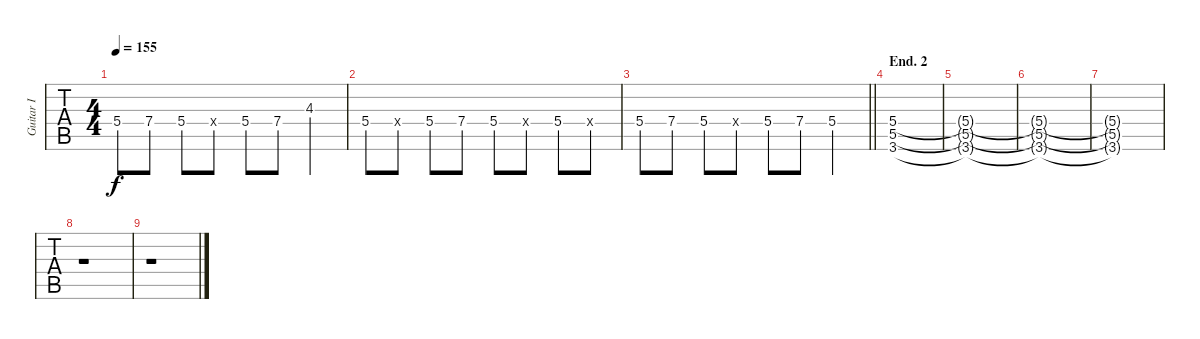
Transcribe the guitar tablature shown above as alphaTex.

\track ("Guitar I" "Guitar I") {instrument distortionguitar}
\staff {tabs}
\tuning (E4 B3 G3 D3 A2 E2) {hide}
\ts (4 4)
\tempo 155
\clef g2
\ks g
5.4.8{dy f} 7.4.8 5.4.8 0.4{x}.8 5.4.8 7.4.8 4.3.4 |
5.4.8 0.4{x}.8 5.4.8 7.4.8 5.4.8 0.4{x}.8 5.4.8 0.4{x}.8 |
\barLineRight lightlight
5.4.8 7.4.8 5.4.8 0.4{x}.8 5.4.8 7.4.8 5.4.4 |
\section ("" "End. 2")
(5.4 5.5 3.6).1 |
(5.4{t} 5.5{t} 3.6{t}).1 |
(5.4{t} 5.5{t} 3.6{t}).1 |
(5.4{t} 5.5{t} 3.6{t}).1 |
r.1 |
r.1
